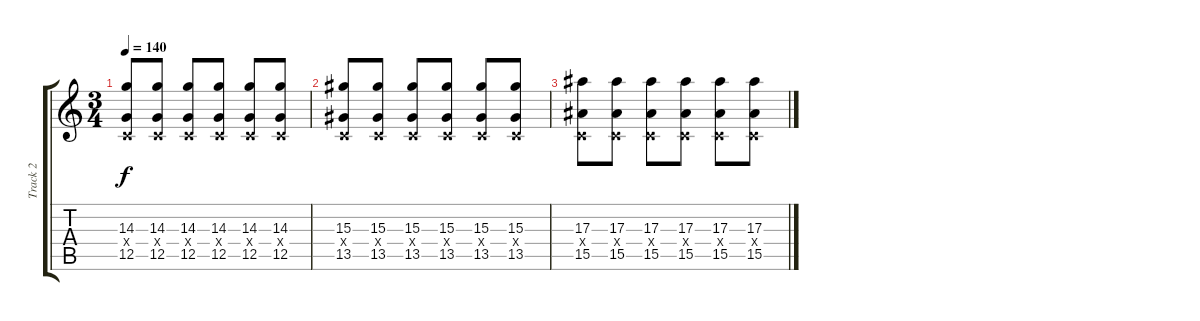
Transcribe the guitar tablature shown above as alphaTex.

\track ("Track 2" "Track 2") {instrument distortionguitar}
\staff {score tabs}
\tuning (D4 A3 F3 C3 G2 C2) {hide}
\ts (3 4)
\tempo 140
\clef g2
\ks c
(14.3 0.4{x} 12.5).8{dy f} (14.3 0.4{x} 12.5).8 (14.3 0.4{x} 12.5).8 (14.3 0.4{x} 12.5).8 (14.3 0.4{x} 12.5).8 (14.3 0.4{x} 12.5).8 |
(15.3 0.4{x} 13.5).8 (15.3 0.4{x} 13.5).8 (15.3 0.4{x} 13.5).8 (15.3 0.4{x} 13.5).8 (15.3 0.4{x} 13.5).8 (15.3 0.4{x} 13.5).8 |
(17.3 0.4{x} 15.5).8 (17.3 0.4{x} 15.5).8 (17.3 0.4{x} 15.5).8 (17.3 0.4{x} 15.5).8 (17.3 0.4{x} 15.5).8 (17.3 0.4{x} 15.5).8
